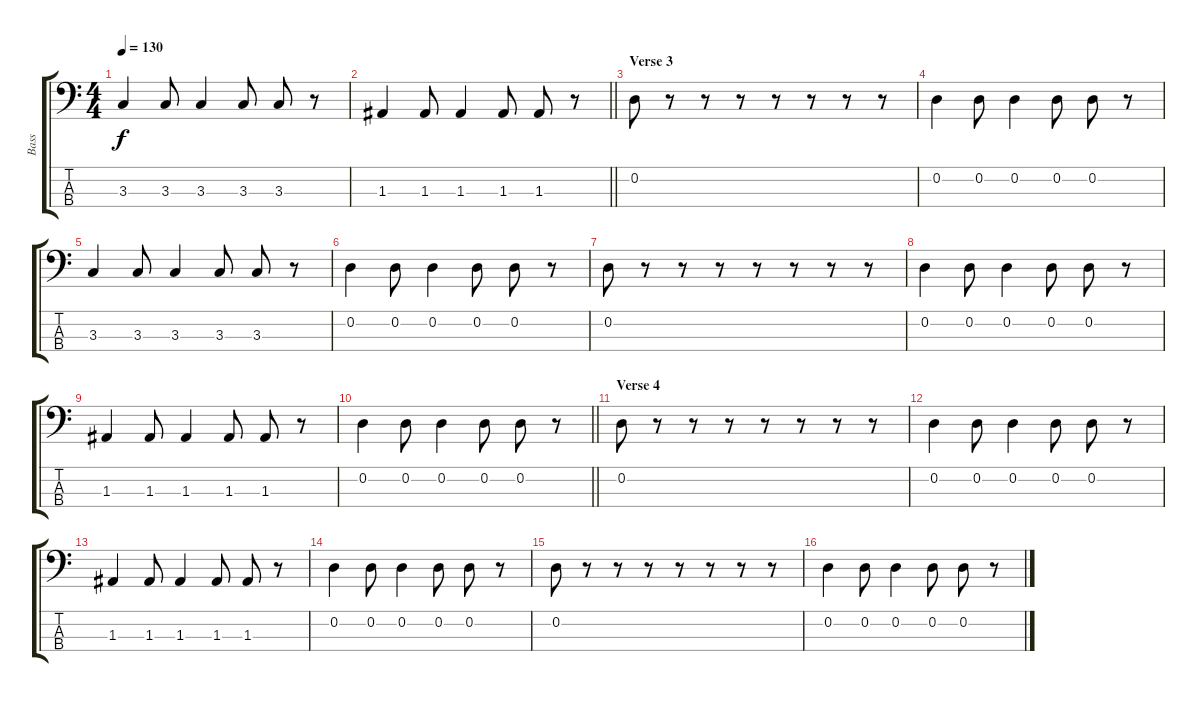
\track ("Bass" "Bass") {instrument electricbassfinger}
\staff {score tabs}
\tuning (G2 D2 A1 E1) {hide}
\ts (4 4)
\tempo 130
\clef f4
\ks c
3.3.4{dy f} 3.3.8 3.3.4 3.3.8 3.3.8 r.8 |
\barLineRight lightlight
1.3.4 1.3.8 1.3.4 1.3.8 1.3.8 r.8 |
\section ("" "Verse 3")
0.2.8 r.8 r.8 r.8 r.8 r.8 r.8 r.8 |
0.2.4 0.2.8 0.2.4 0.2.8 0.2.8 r.8 |
3.3.4 3.3.8 3.3.4 3.3.8 3.3.8 r.8 |
0.2.4 0.2.8 0.2.4 0.2.8 0.2.8 r.8 |
0.2.8 r.8 r.8 r.8 r.8 r.8 r.8 r.8 |
0.2.4 0.2.8 0.2.4 0.2.8 0.2.8 r.8 |
1.3.4 1.3.8 1.3.4 1.3.8 1.3.8 r.8 |
\barLineRight lightlight
0.2.4 0.2.8 0.2.4 0.2.8 0.2.8 r.8 |
\section ("" "Verse 4")
0.2.8 r.8 r.8 r.8 r.8 r.8 r.8 r.8 |
0.2.4 0.2.8 0.2.4 0.2.8 0.2.8 r.8 |
1.3.4 1.3.8 1.3.4 1.3.8 1.3.8 r.8 |
0.2.4 0.2.8 0.2.4 0.2.8 0.2.8 r.8 |
0.2.8 r.8 r.8 r.8 r.8 r.8 r.8 r.8 |
0.2.4 0.2.8 0.2.4 0.2.8 0.2.8 r.8
